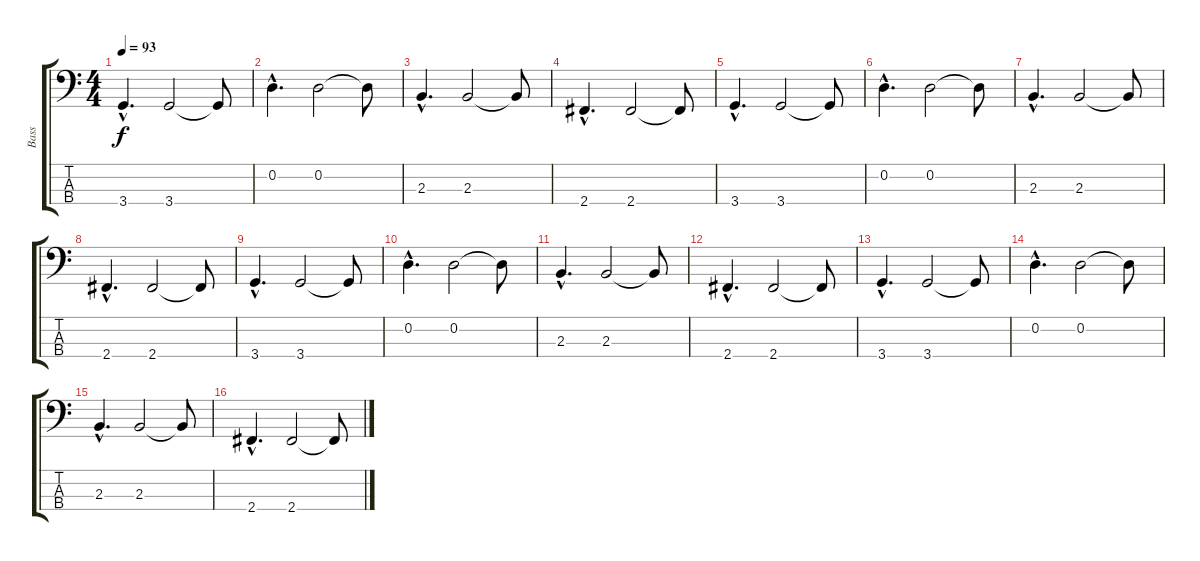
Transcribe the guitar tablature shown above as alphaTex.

\track ("Bass" "Bass") {instrument electricbassfinger}
\staff {score tabs}
\tuning (G2 D2 A1 E1) {hide}
\ts (4 4)
\tempo 93
\clef f4
\ks c
3.4{hac}.4{d dy f} 3.4.2 3.4{t}.8 |
0.2{hac}.4{d} 0.2.2 0.2{t}.8 |
2.3{hac}.4{d} 2.3.2 2.3{t}.8 |
2.4{hac}.4{d} 2.4.2 2.4{t}.8 |
3.4{hac}.4{d} 3.4.2 3.4{t}.8 |
0.2{hac}.4{d} 0.2.2 0.2{t}.8 |
2.3{hac}.4{d} 2.3.2 2.3{t}.8 |
2.4{hac}.4{d} 2.4.2 2.4{t}.8 |
3.4{hac}.4{d} 3.4.2 3.4{t}.8 |
0.2{hac}.4{d} 0.2.2 0.2{t}.8 |
2.3{hac}.4{d} 2.3.2 2.3{t}.8 |
2.4{hac}.4{d} 2.4.2 2.4{t}.8 |
3.4{hac}.4{d} 3.4.2 3.4{t}.8 |
0.2{hac}.4{d} 0.2.2 0.2{t}.8 |
2.3{hac}.4{d} 2.3.2 2.3{t}.8 |
2.4{hac}.4{d} 2.4.2 2.4{t}.8
